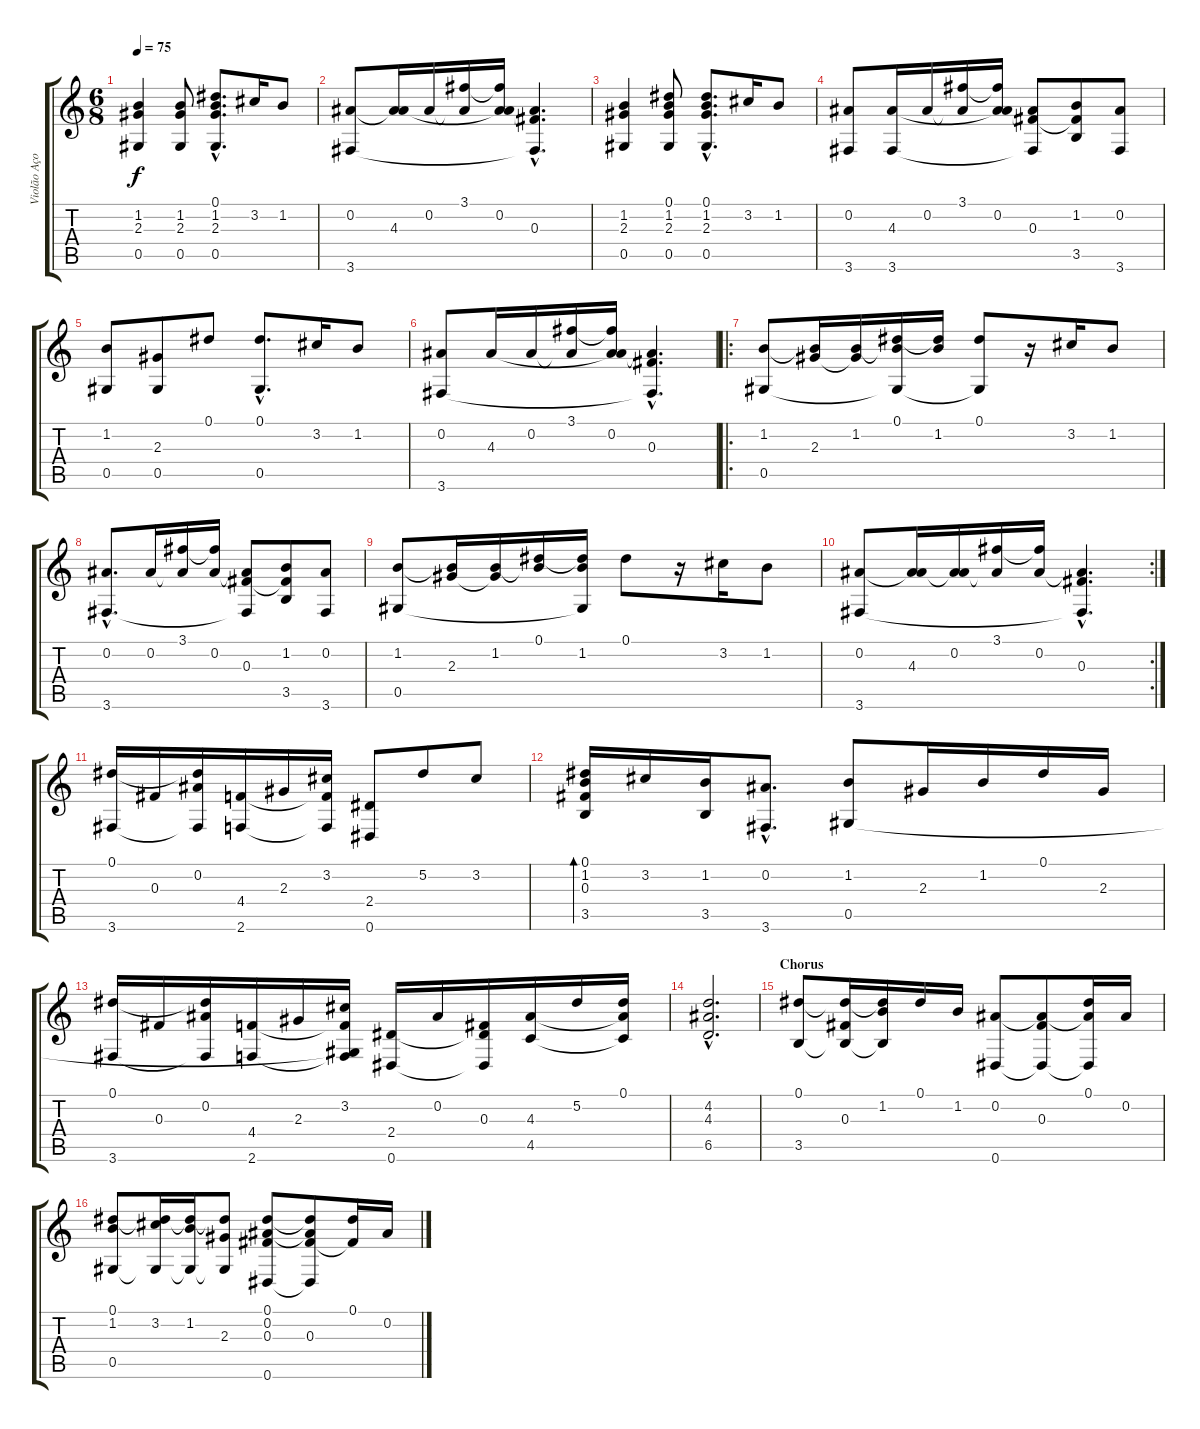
\track ("Violão Aço (Base)" "Violão Aço") {instrument acousticguitarsteel}
\staff {score tabs}
\tuning (Eb4 Bb3 Gb3 Db3 Ab2 Eb2) {hide}
\ts (6 8)
\tempo 75
\clef g2
\ks c
(1.2 2.3 0.5).4{dy f} (1.2 2.3 0.5).8 (0.1{hac} 1.2{hac} 2.3{hac} 0.5{hac}).8{d} 3.2.16 1.2.8 |
(0.2 3.6).8 (0.2{t} 4.3).16 0.2.16 (3.1 0.2{t}).16 (3.1{t} 0.2 4.3{t}).16 (0.2{hac t} 0.3{hac} 3.6{hac t}).4{d} |
(1.2 2.3 0.5).4 (0.1 1.2 2.3 0.5).8 (0.1{hac} 1.2{hac} 2.3{hac} 0.5{hac}).8{d} 3.2.16 1.2.8 |
(0.2 3.6).8 (4.3 3.6).16 0.2.16 (3.1 0.2{t}).16 (3.1{t} 0.2 4.3{t}).16 (0.2{t} 0.3 3.6{t}).8 (1.2 0.3{t} 3.5).8 (0.2 3.6).8 |
(1.2 0.5).8 (2.3 0.5).8 0.1.8 (0.1{hac} 0.5{hac}).8{d} 3.2.16 1.2.8 |
(0.2 3.6).8 4.3.16 0.2.16 (3.1 0.2{t}).16 (3.1{t} 0.2 4.3{t}).16 (0.2{hac t} 0.3{hac} 3.6{hac t}).4{d} |
\ro
(1.2 0.5).8 (1.2{t} 2.3).16 (1.2 2.3{t}).16 (0.1 1.2{t} 0.5{t}).16 (0.1{t} 1.2).16 (0.1 0.5{t}).8 r.16 3.2.16 1.2.8 |
(0.2{hac} 3.6{hac}).8{d} 0.2.16 (3.1 0.2{t}).16 (3.1{t} 0.2).16 (0.2{t} 0.3 3.6{t}).8 (1.2 0.3{t} 3.5).8 (0.2 3.6).8 |
(1.2 0.5).8 (1.2{t} 2.3).16 (1.2 2.3{t}).16 (0.1 1.2{t}).16 (0.1{t} 1.2 0.5{t}).16 0.1.8 r.16 3.2.16 1.2.8 |
\rc 2
(0.2 3.6).8 (0.2{t} 4.3).16 (0.2 4.3{t}).16 (3.1 0.2{t}).16 (3.1{t} 0.2).16 (0.2{hac t} 0.3{hac} 3.6{hac t}).4{d} |
(0.1 3.6).16 0.3.16 (0.1{t} 0.2 3.6{t}).16 (4.4 2.6).16 2.3.16 (3.2 4.4{t} 2.6{t}).16 (2.4 0.6).8 5.2.8 3.2.8 |
(0.1 1.2 0.3 3.5).16{bd 480} 3.2.16 (1.2 3.5).16 (0.2{hac} 3.6{hac}).8{d} (1.2 0.5).8 2.3.16 1.2.16 0.1.16 2.3.16 |
(0.1 3.6).16 0.3.16 (0.1{t} 0.2 3.6{t}).16 (4.4 2.6).16 2.3.16 (3.2 4.4{t} 0.5{t} 2.6{t}).16 (2.4 0.6).16 0.2.16 (0.3 2.4{t} 0.6{t}).16 (4.3 4.5).16 5.2.16 (0.1 4.3{t} 4.5{t}).16 |
(4.2{hac} 4.3{hac} 6.5{hac}).2{d} |
\section ("" "Chorus")
(0.1 3.5).8 (0.1{t} 0.3 3.5{t}).16 (0.1{t} 1.2 3.5{t}).16 0.1.16 1.2.16 (0.2 0.6).8 (0.2{t} 0.3 0.6{t}).8 (0.1 0.2{t} 0.6{t}).16 0.2.16 |
(0.1 1.2 0.5).8 (0.1{t} 3.2 0.5{t}).16 (0.1{t} 1.2 0.5{t}).16 (0.1{t} 2.3 0.5{t}).8 (0.1 0.2 0.3 0.6).8 (0.1{t} 0.2{t} 0.3 0.6{t}).8 (0.1 0.3{t}).16 0.2.16
